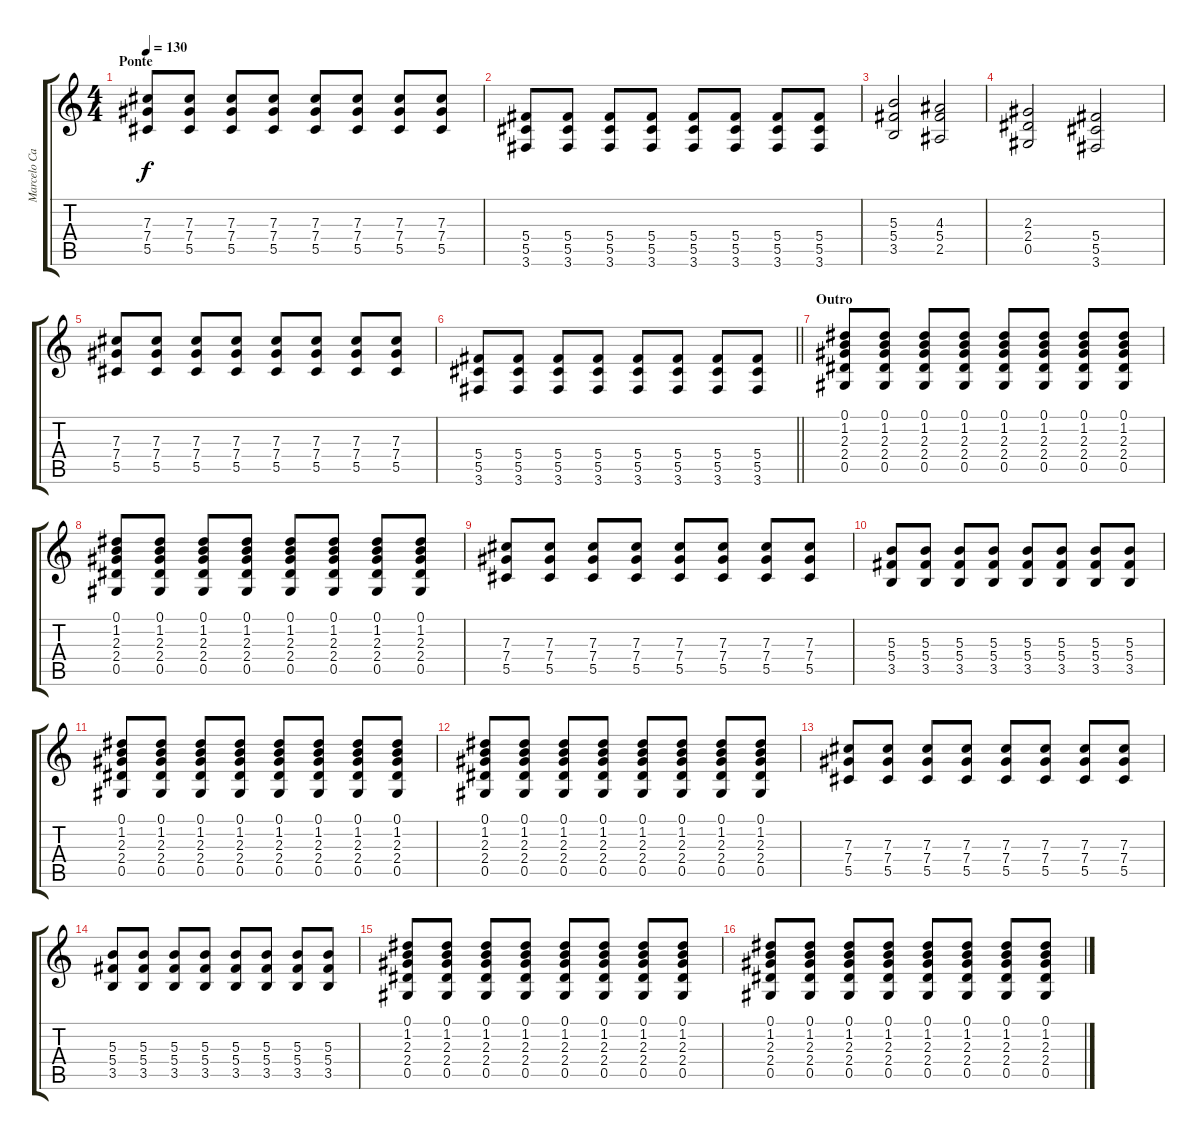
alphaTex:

\track ("Marcelo Camelo (Guitarra)" "Marcelo Ca") {instrument electricguitarjazz}
\staff {score tabs}
\tuning (Eb4 Bb3 Gb3 Db3 Ab2 Eb2) {hide}
\ts (4 4)
\section ("" "Ponte")
\tempo 130
\clef g2
\ks c
(7.3 7.4 5.5).8{dy f} (7.3 7.4 5.5).8 (7.3 7.4 5.5).8 (7.3 7.4 5.5).8 (7.3 7.4 5.5).8 (7.3 7.4 5.5).8 (7.3 7.4 5.5).8 (7.3 7.4 5.5).8 |
(5.4 5.5 3.6).8 (5.4 5.5 3.6).8 (5.4 5.5 3.6).8 (5.4 5.5 3.6).8 (5.4 5.5 3.6).8 (5.4 5.5 3.6).8 (5.4 5.5 3.6).8 (5.4 5.5 3.6).8 |
(5.3 5.4 3.5).2 (4.3 5.4 2.5).2 |
(2.3 2.4 0.5).2 (5.4 5.5 3.6).2 |
(7.3 7.4 5.5).8 (7.3 7.4 5.5).8 (7.3 7.4 5.5).8 (7.3 7.4 5.5).8 (7.3 7.4 5.5).8 (7.3 7.4 5.5).8 (7.3 7.4 5.5).8 (7.3 7.4 5.5).8 |
\barLineRight lightlight
(5.4 5.5 3.6).8 (5.4 5.5 3.6).8 (5.4 5.5 3.6).8 (5.4 5.5 3.6).8 (5.4 5.5 3.6).8 (5.4 5.5 3.6).8 (5.4 5.5 3.6).8 (5.4 5.5 3.6).8 |
\section ("" "Outro")
(0.1 1.2 2.3 2.4 0.5).8{instrument overdrivenguitar} (0.1 1.2 2.3 2.4 0.5).8 (0.1 1.2 2.3 2.4 0.5).8 (0.1 1.2 2.3 2.4 0.5).8 (0.1 1.2 2.3 2.4 0.5).8 (0.1 1.2 2.3 2.4 0.5).8 (0.1 1.2 2.3 2.4 0.5).8 (0.1 1.2 2.3 2.4 0.5).8 |
(0.1 1.2 2.3 2.4 0.5).8 (0.1 1.2 2.3 2.4 0.5).8 (0.1 1.2 2.3 2.4 0.5).8 (0.1 1.2 2.3 2.4 0.5).8 (0.1 1.2 2.3 2.4 0.5).8 (0.1 1.2 2.3 2.4 0.5).8 (0.1 1.2 2.3 2.4 0.5).8 (0.1 1.2 2.3 2.4 0.5).8 |
(7.3 7.4 5.5).8 (7.3 7.4 5.5).8 (7.3 7.4 5.5).8 (7.3 7.4 5.5).8 (7.3 7.4 5.5).8 (7.3 7.4 5.5).8 (7.3 7.4 5.5).8 (7.3 7.4 5.5).8 |
(5.3 5.4 3.5).8 (5.3 5.4 3.5).8 (5.3 5.4 3.5).8 (5.3 5.4 3.5).8 (5.3 5.4 3.5).8 (5.3 5.4 3.5).8 (5.3 5.4 3.5).8 (5.3 5.4 3.5).8 |
(0.1 1.2 2.3 2.4 0.5).8 (0.1 1.2 2.3 2.4 0.5).8 (0.1 1.2 2.3 2.4 0.5).8 (0.1 1.2 2.3 2.4 0.5).8 (0.1 1.2 2.3 2.4 0.5).8 (0.1 1.2 2.3 2.4 0.5).8 (0.1 1.2 2.3 2.4 0.5).8 (0.1 1.2 2.3 2.4 0.5).8 |
(0.1 1.2 2.3 2.4 0.5).8 (0.1 1.2 2.3 2.4 0.5).8 (0.1 1.2 2.3 2.4 0.5).8 (0.1 1.2 2.3 2.4 0.5).8 (0.1 1.2 2.3 2.4 0.5).8 (0.1 1.2 2.3 2.4 0.5).8 (0.1 1.2 2.3 2.4 0.5).8 (0.1 1.2 2.3 2.4 0.5).8 |
(7.3 7.4 5.5).8 (7.3 7.4 5.5).8 (7.3 7.4 5.5).8 (7.3 7.4 5.5).8 (7.3 7.4 5.5).8 (7.3 7.4 5.5).8 (7.3 7.4 5.5).8 (7.3 7.4 5.5).8 |
(5.3 5.4 3.5).8 (5.3 5.4 3.5).8 (5.3 5.4 3.5).8 (5.3 5.4 3.5).8 (5.3 5.4 3.5).8 (5.3 5.4 3.5).8 (5.3 5.4 3.5).8 (5.3 5.4 3.5).8 |
(0.1 1.2 2.3 2.4 0.5).8 (0.1 1.2 2.3 2.4 0.5).8 (0.1 1.2 2.3 2.4 0.5).8 (0.1 1.2 2.3 2.4 0.5).8 (0.1 1.2 2.3 2.4 0.5).8 (0.1 1.2 2.3 2.4 0.5).8 (0.1 1.2 2.3 2.4 0.5).8 (0.1 1.2 2.3 2.4 0.5).8 |
(0.1 1.2 2.3 2.4 0.5).8 (0.1 1.2 2.3 2.4 0.5).8 (0.1 1.2 2.3 2.4 0.5).8 (0.1 1.2 2.3 2.4 0.5).8 (0.1 1.2 2.3 2.4 0.5).8 (0.1 1.2 2.3 2.4 0.5).8 (0.1 1.2 2.3 2.4 0.5).8 (0.1 1.2 2.3 2.4 0.5).8
